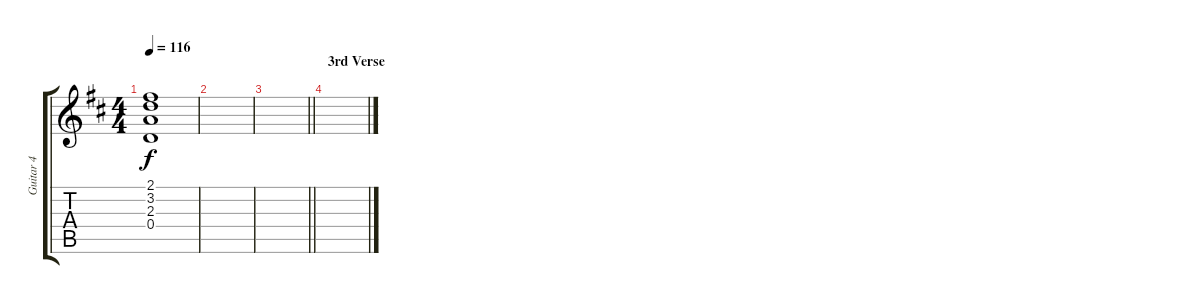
\track ("Guitar 4" "Guitar 4") {instrument overdrivenguitar}
\staff {score tabs}
\tuning (E4 B3 G3 D3 A2 E2) {hide}
\ts (4 4)
\tempo 116
\clef g2
\ks d
(2.1{t} 3.2{t} 2.3{t} 0.4{t}).1{dy f volume 0 instrument overdrivenguitar} |
|
\barLineRight lightlight
|
\section ("" "3rd Verse")
